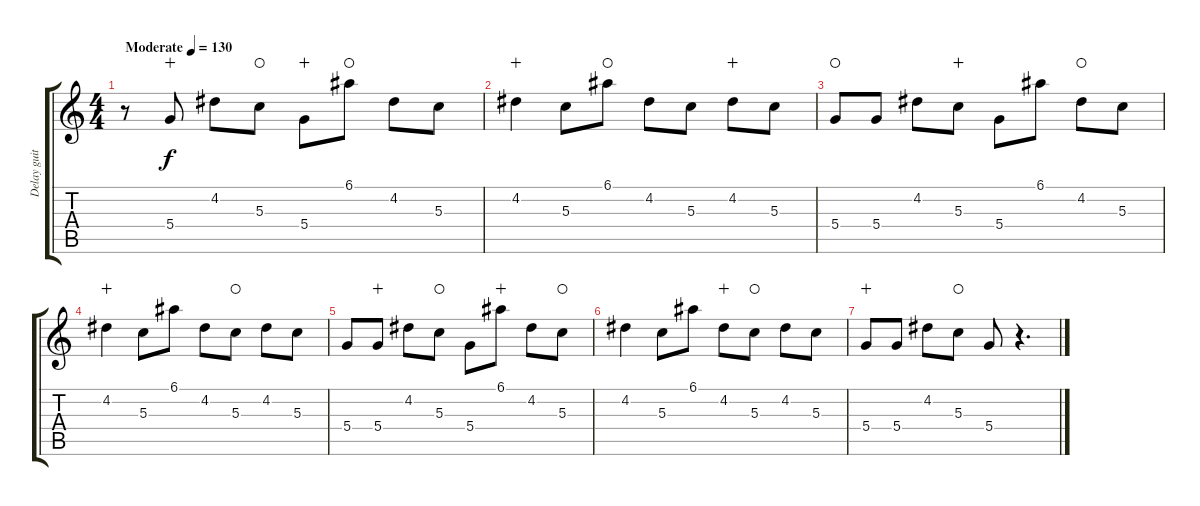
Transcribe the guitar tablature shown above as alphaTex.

\track ("Delay guitar" "Delay guit") {instrument acousticguitarsteel}
\staff {score tabs}
\tuning (E4 B3 G3 D3 A2 E2) {hide}
\ts (4 4)
\tempo (130 "Moderate")
\clef g2
\ks c
r.8{dy f instrument acousticguitarsteel} 5.4.8{wahc} 4.2.8 5.3.8{waho} 5.4.8{wahc} 6.1.8{waho} 4.2.8 5.3.8 |
4.2.4{wahc} 5.3.8 6.1.8{waho} 4.2.8 5.3.8 4.2.8{wahc} 5.3.8 |
5.4.8{waho} 5.4.8 4.2.8 5.3.8{wahc} 5.4.8 6.1.8 4.2.8{waho} 5.3.8 |
4.2.4{wahc} 5.3.8 6.1.8 4.2.8 5.3.8{waho} 4.2.8 5.3.8 |
5.4.8 5.4.8{wahc} 4.2.8 5.3.8{waho} 5.4.8 6.1.8{wahc} 4.2.8 5.3.8{waho} |
4.2.4 5.3.8 6.1.8 4.2.8{wahc} 5.3.8{waho} 4.2.8 5.3.8 |
5.4.8{wahc} 5.4.8 4.2.8 5.3.8{waho} 5.4.8 r.4{d}
